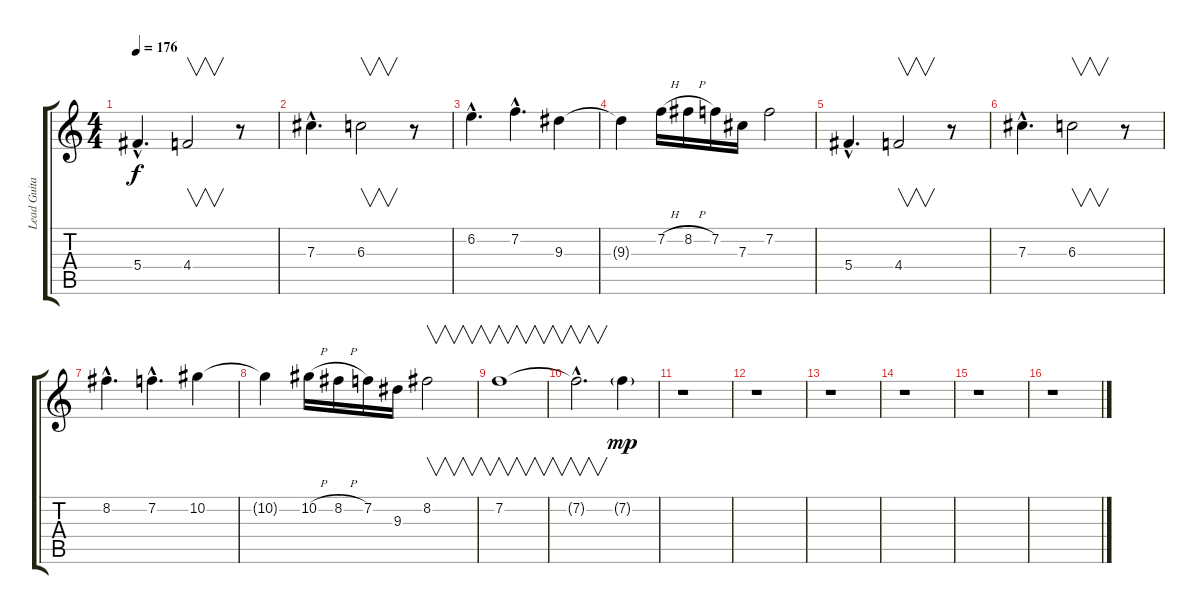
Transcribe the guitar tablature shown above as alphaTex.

\track ("Lead Guitar II" "Lead Guita") {instrument distortionguitar}
\staff {score tabs}
\tuning (Eb4 Bb3 Gb3 Db3 Ab2 Eb2) {hide}
\ts (4 4)
\tempo 176
\clef g2
\ks c
5.4{hac}.4{d dy f} 4.4.2{v} r.8 |
7.3{hac}.4{d} 6.3.2{v} r.8 |
6.2{hac}.4{d} 7.2{hac}.4{d} 9.3.4 |
9.3{t}.4 7.2{h}.16 8.2{h}.16 7.2.16 7.3.16 7.2.2 |
5.4{hac}.4{d} 4.4.2{v} r.8 |
7.3{hac}.4{d} 6.3.2{v} r.8 |
8.2{hac}.4{d} 7.2{hac}.4{d} 10.2.4 |
10.2{t}.4 10.2{h}.16 8.2{h}.16 7.2.16 9.3.16 8.2.2{v} |
7.2.1{v} |
7.2{hac t}.2{v d} 7.2{g}.4{dy mp} |
r.1 |
r.1 |
r.1 |
r.1 |
r.1 |
r.1
